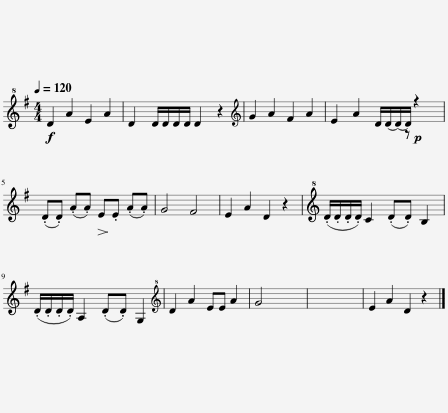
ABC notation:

X:1
L:1/8
Q:1/4=120
M:4/4
I:linebreak $
K:G
V:1 treble+8
V:1
!f! D2 A2 E2 A2 | D2 D/D/D/D/ D2 z2 |[K:treble] G2 A2 F2 A2 | E2 A2 D/(D/(D/)D/)!p! z2 |$ (.D.D) (.A.A)!>(! E!>)!.E (.A.A) | %5
 G4 F4 | E2 A2 D2 z2 | (.d/.d/.d/.d/) c2 (.d.d) B2 |$ (.D/.D/.D/.D/) A,2 (.D.D) G,2 |[K:treble+8] D2 A2 EE A2 | %10
 G4 x4 | x8 | E2 A2 D2 z2 |] %13
